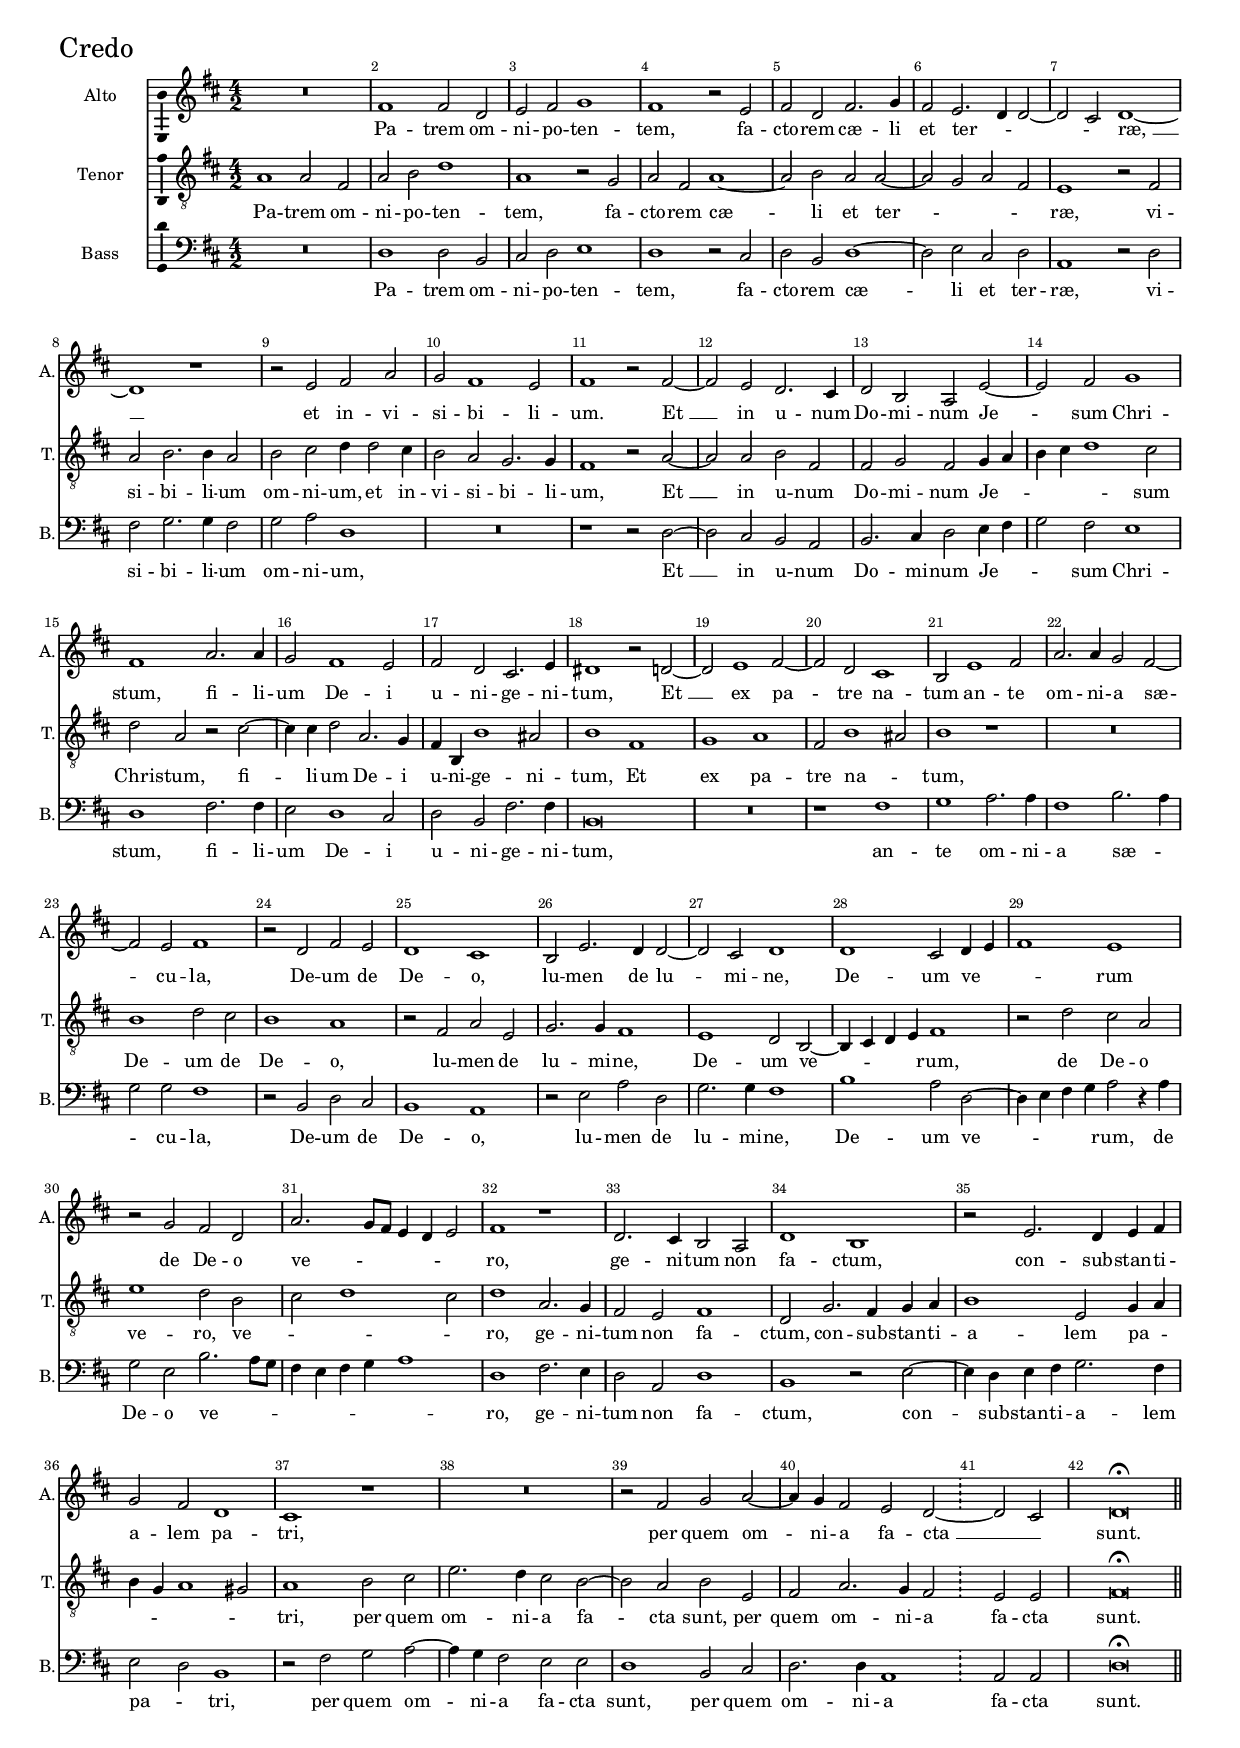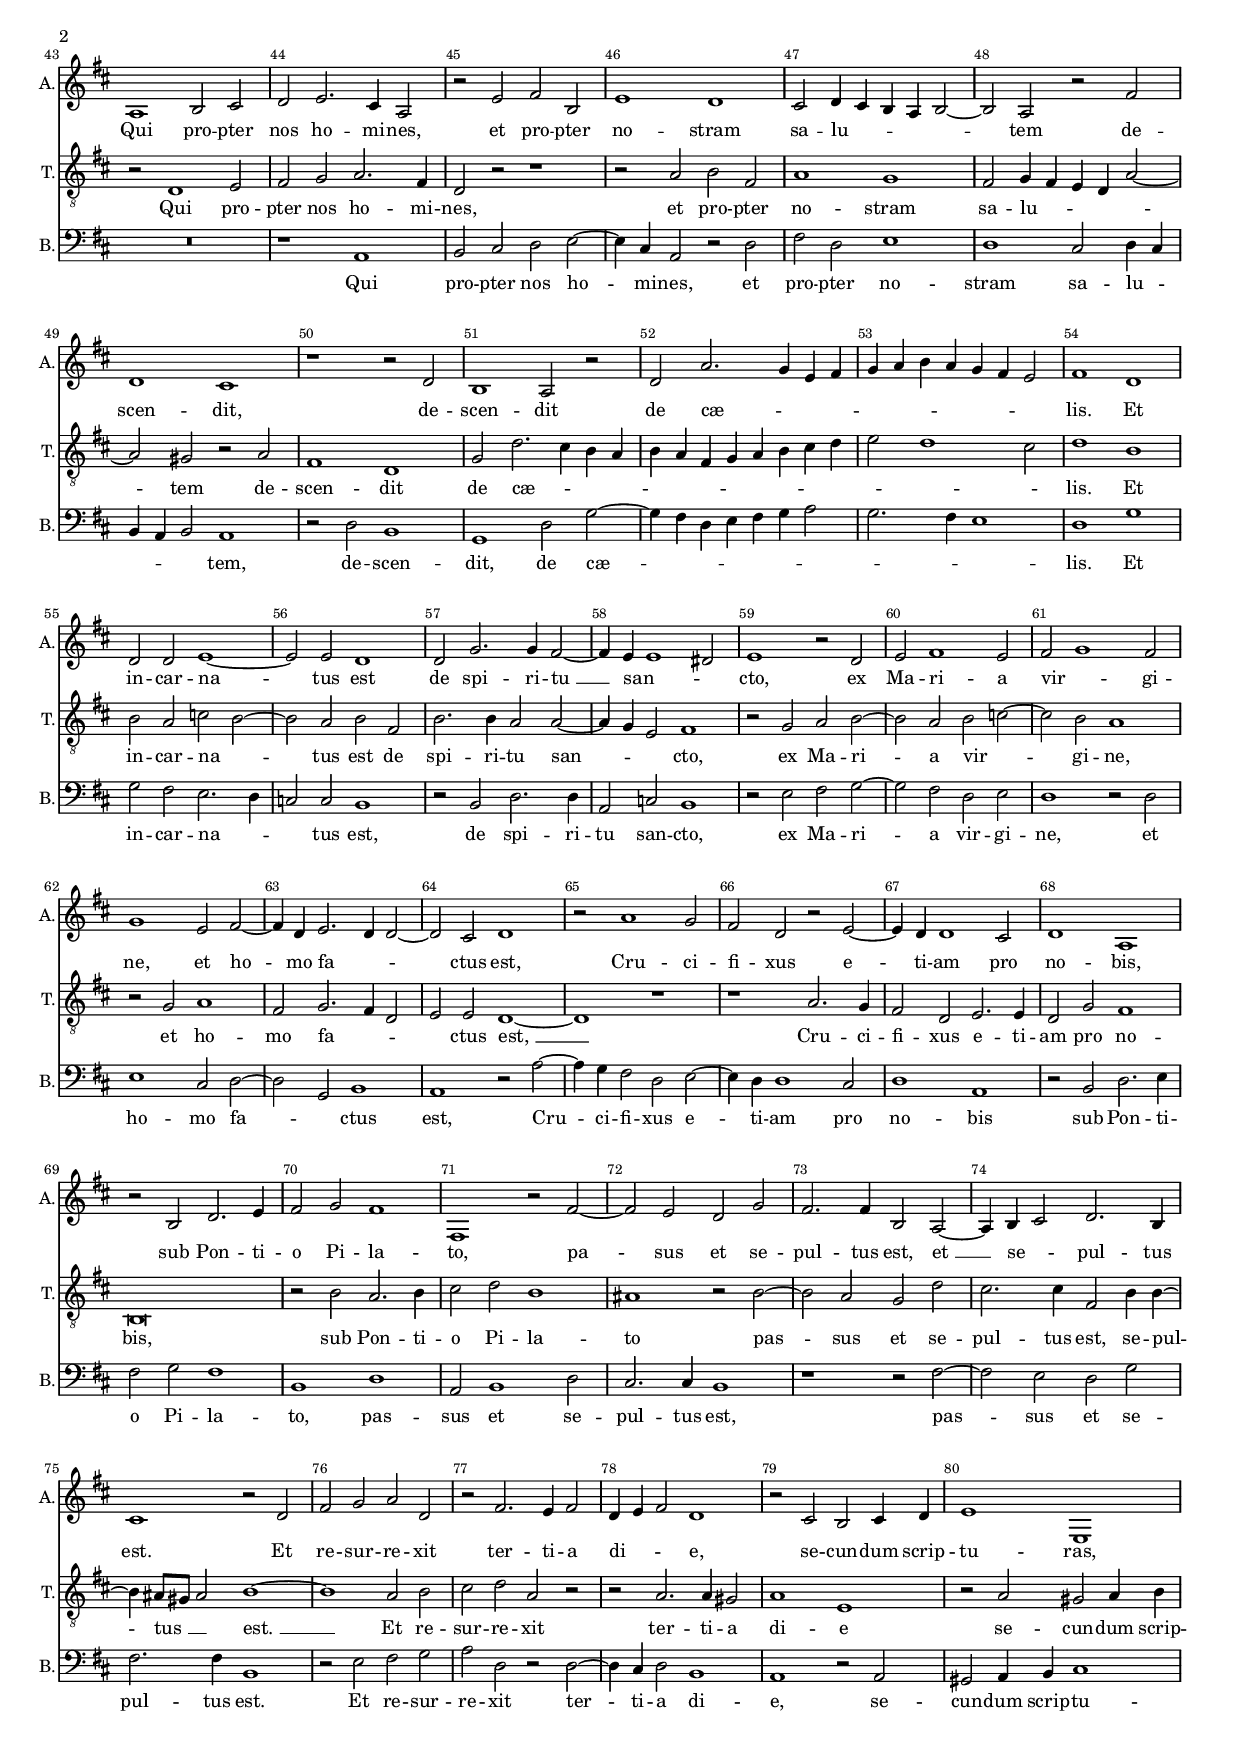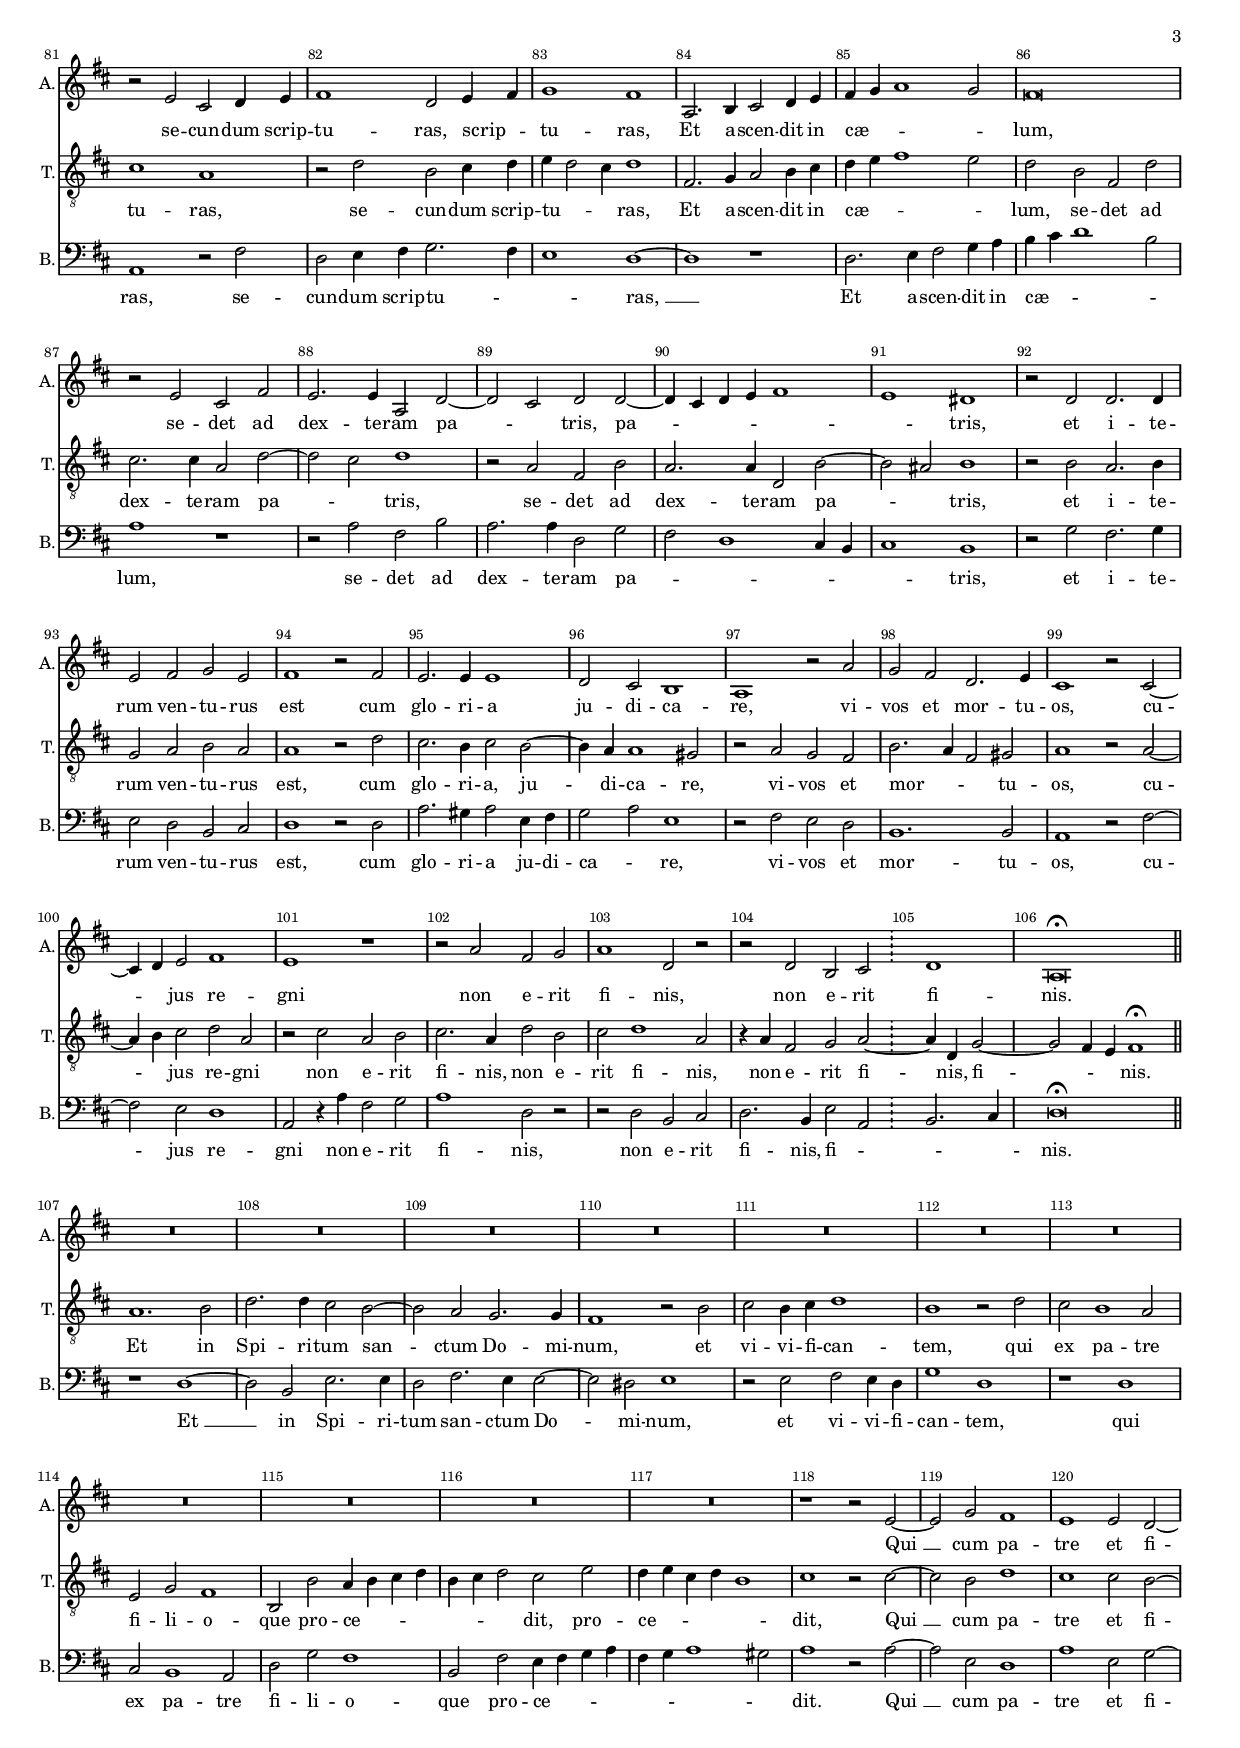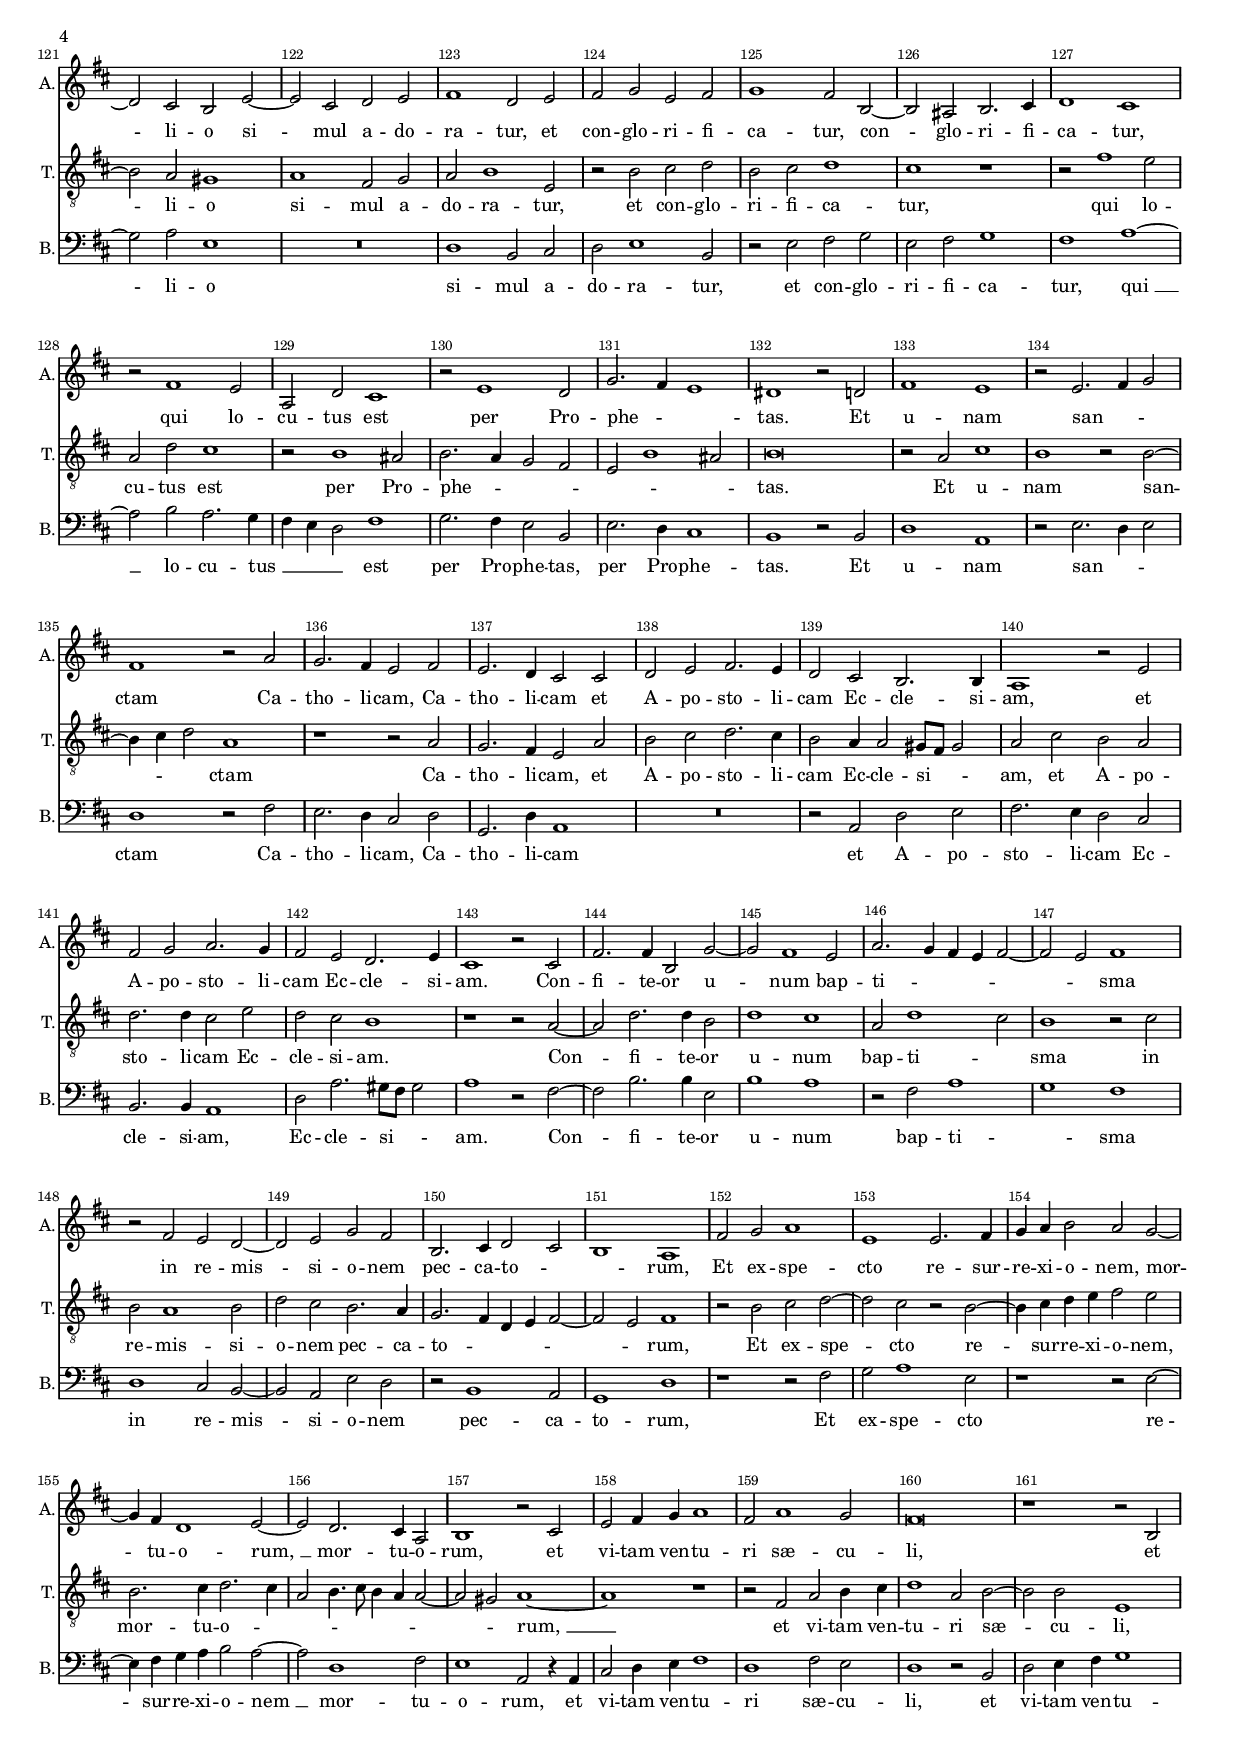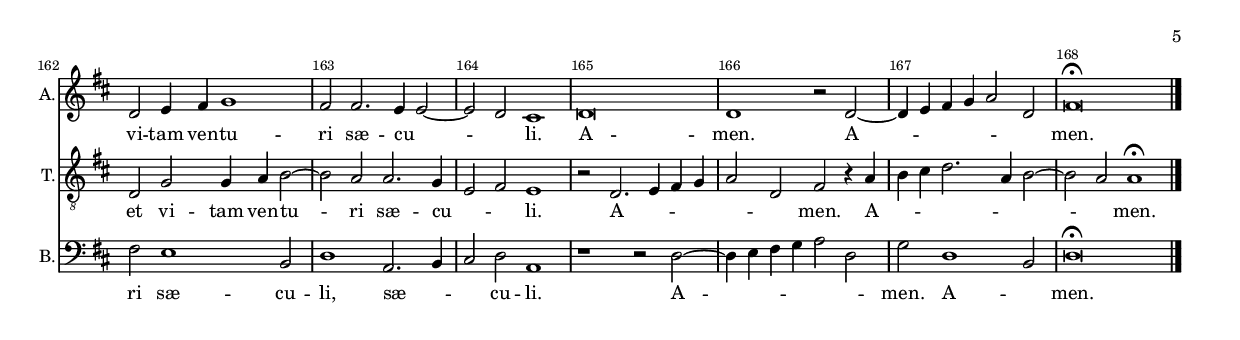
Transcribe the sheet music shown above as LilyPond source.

\version "2.18.2"

\include "common.ly"


credoAltoNotes =  \relative fis' {
  %\set Score.currentBarNumber = #11
  % Permit first bar number to be printed
  \bar ""
  \clef "treble" \key d \major \numericTimeSignature\time 4/2 
    R1*2 | % 1
    fis1 fis2 d2 | % 2
    e2 fis2 g1 | % 3
    fis1 r2 e2 | % 4
    fis2 d2 fis2. g4 | \barNumberCheck #6
    fis2 e2. d4 d2 ~ | % 12
    d2 cis2 d1 ~ | % 122
    d1 r1  | % 123
    r2 e2 fis2 a2 | % 124
    g2 fis1 e2 | % 125
    fis1 r2 fis2 ~ | % 126
    fis2 e2 d2. cis4 | % 127
    d2 b2 a2 e'2 ~ | % 128
    e2 fis2 g1 | % 129
    fis1 a2. a4  | \barNumberCheck #16
    g2 fis1 e2 | % 131
    fis2 d2 cis2. e4 | % 132
    dis1 r2 d2 ~ | % 133
    d2 e1 fis2 ~ | % 134
    fis2 d2 cis1 | % 135
    b2 e1 fis2 | % 136
    a2. a4 g2 fis2 ~ | % 137
    fis2 e2 fis1  | % 138
    r2 d2 fis2 e2 | % 139
    d1 cis1 | \barNumberCheck #26
    b2 e2. d4 d2 ~ | % 141
    d2 cis2 d1 | % 142
    d1 cis2 d4 e4 | % 143
    fis1 e1  | % 144
    r2 g2 fis2 d2 | % 145
    a'2. g8 [ fis8 ] e4 d4 e2 | % 146
    fis1 r1 | % 147
    d2. cis4 b2 a2 | % 148
    d1 b1 | % 149
    r2 e2. d4 e4 fis4  | \barNumberCheck #36
    g2 fis2 d1 | % 151
    cis1 r1 | % 152
    R1*2 | % 153
    r2 fis2 g2 a2 ~ | % 154
    a4 g4 fis2 e2 d2 ~ \bar "!" 
    % Original has a long bar and a d\breve
    \once \hide Staff.TimeSignature \time 2/2 
    d2 cis2  |
    \once \hide Staff.TimeSignature \time 4/2 
    d\breve ^\fermata \bar "||" \barNumberCheck #43 \break
    a1 b2 cis2 | % 158
    d2 e2. cis4 a2 | % 159
    r2 e'2 fis2 b,2 | \barNumberCheck #46
    e1 d1 | % 161
    cis2 d4 cis4 b4 a4 b2 ~ | % 162
    b2 a2 r2 fis'2  | % 163
    d1 cis1 | % 164
    r1 r2 d2 | % 165
    b1 a2 r2 | % 166
    d2 a'2. g4 e4 fis4 | % 167
    g4 a4 b4 a4 g4 fis4 e2 | % 168
    fis1 d1 | % 169
    d2 d2 e1 ~ | \barNumberCheck #56
    e2 e2 d1  | % 171
    d2 g2. g4 fis2 ~ | % 172
    fis4 e4 e1 dis2 | % 173
    e1 r2 d2 | % 174
    e2 fis1 e2 | % 175
    fis2 g1 fis2 | % 176
    g1 e2 fis2 ~ | % 177
    fis4 d4 e2. d4 d2 ~  | % 178
    d2 cis2 d1 | % 179
    r2 a'1 g2 | \barNumberCheck #66
    fis2 d2 r2 e2 ~ | % 181
    e4 d4 d1 cis2 | % 182
    d1 a1 | % 183
    r2 b2 d2. e4 | % 184
    fis2 g2 fis1  | % 185
    fis,1 r2 fis'2 ~ | % 186
    fis2 e2 d2 g2 | % 187
    fis2. fis4 b,2 a2 ~ | % 188
    a4 b4 cis2 d2. b4 | % 189
    cis1 r2 d2 | \barNumberCheck #76
    fis2 g2 a2 d,2  | % 191
    r2 fis2. e4 fis2 | % 192
    d4 e4 fis2 d1 | % 193
    r2 cis2 b2 cis4 d4 | % 194
    e1 e,1 | % 195
    r2 e'2 cis2 d4 e4  | % 196
    fis1 d2 e4 fis4 | % 197
    g1 fis1 | % 198
    a,2. b4 cis2 d4 e4 | % 199
    fis4 g4 a1 g2 | \barNumberCheck #86
    fis\breve  | % 201
    r2 e2 cis2 fis2 | % 202
    e2. e4 a,2 d2 ~ | % 203
    d2 cis2 d2 d2 ~ | % 204
    d4 cis4 d4 e4 fis1 | % 205
    e1 dis1 | % 206
    r2 d2 d2. d4 | % 207
    e2 fis2 g2 e2  | % 208
    fis1 r2 fis2 | % 209
    e2. e4 e1 | \barNumberCheck #96
    d2 cis2 b1 | % 211
    a1 r2 a'2 | % 212
    g2 fis2 d2. e4 | % 213
    cis1 r2 cis2 ~ | % 214
    cis4 d4 e2 fis1  | % 215
    e1 r1 | % 216
    r2 a2 fis2 g2 | % 217
    a1 d,2 r2 | % 218
    r2 d2 b2 cis2 \bar "!"
    \once \hide Staff.TimeSignature \time 2/2 
    d1 | \barNumberCheck #106
    \once \hide Staff.TimeSignature \time 4/2 
    a\breve ^\fermata \bar "||" \break
    R\breve*11  | \barNumberCheck #118
    r1 r2 e'2 ~ | % 233
    e2 g2 fis1 | % 234
    e1 e2 d2 ~ | % 235
    d2 cis2 b2 e2 ~ | % 236
    e2 cis2 d2 e2 | % 237
    fis1 d2 e2  | % 238
    fis2 g2 e2 fis2 | % 239
    g1 fis2 b,2 ~ | \barNumberCheck #126
    b2 ais2 b2. cis4 | % 241
    d1 cis1 | % 242
    r2 fis1 e2 | % 243
    a,2 d2 cis1 | % 244
    r2 e1 d2  | % 245
    g2. fis4 e1 | % 246
    dis1 r2 d2 | % 247
    fis1 e1 | % 248
    r2 e2. fis4 g2 | % 249
    fis1 r2 a2 | \barNumberCheck #136
    g2. fis4 e2 fis2 | % 251
    e2. d4 cis2 cis2 | % 252
    d2 e2 fis2. e4  | % 253
    d2 cis2 b2. b4 | % 254
    a1 r2 e'2 | % 255
    fis2 g2 a2. g4 | % 256
    fis2 e2 d2. e4 | % 257
    cis1 r2 cis2 | % 258
    fis2. fis4 b,2 g'2 ~ | % 259
    g2 fis1 e2 | \barNumberCheck #146
    a2. g4 fis4 e4 fis2 ~ | % 261
    fis2 e2 fis1 | % 262
    r2 fis2 e2 d2 ~ | % 263
    d2 e2 g2 fis2 | % 264
    b,2. cis4 d2 cis2 | % 265
    b1 a1 | % 266
    fis'2 g2 a1  | % 267
    e1 e2. fis4 | % 268
    g4 a4 b2 a2 g2 ~ | % 269
    g4 fis4 d1 e2 ~ | \barNumberCheck #156
    e2 d2. cis4 a2 | % 271
    b1 r2 cis2 | % 272
    e2 fis4 g4 a1  | % 273
    fis2 a1 g2 | % 274
    fis\breve | % 275
    r1 r2 b,2 | % 276
    d2 e4 fis4 g1 | % 277
    fis2 fis2. e4 e2 ~ | % 278
    e2 d2 cis1 | % 279
    d\breve  | \barNumberCheck #166
    d1 r2 d2 ~ | % 281
    d4 e4 fis4 g4 a2 d,2 | % 282
    fis\breve ^\fermata \bar "|."
}

credoAltoLyrics = \lyricmode { 
    Pa -- trem om -- ni -- po -- ten -- "tem," fa
    -- cto -- rem "cæ" -- li et ter -- _ _ _ "ræ, " __ et
    in -- vi -- si -- bi -- li -- "um." "Et " __ in u -- num Do -- mi --
    num Je -- sum Chri -- "stum," fi -- li -- um De -- i u -- ni -- ge
    -- ni -- "tum," "Et " __ ex pa -- tre na -- tum an -- te om -- ni --
    a "sæ" -- cu -- "la," De -- um de De -- "o," lu -- men de lu -- mi
    -- "ne," De -- um ve -- _ _ rum de De -- o ve -- _
    _ _ _ _ "ro," ge -- ni -- tum non fa -- "ctum," con --
    sub -- stan -- ti -- a -- lem pa -- "tri," per quem om -- ni -- a fa
    -- "cta " __ _ "sunt." Qui pro -- pter nos ho -- mi -- "nes,"
    et pro -- pter no -- stram sa -- lu -- _ _ _ _
    tem de -- scen -- "dit," de -- scen -- dit de "cæ" -- _ _
    _ _ _ _ _ _ _ _ "lis." Et in
    -- car -- na -- tus est de spi -- ri -- "tu " __ san -- _
    _ "cto," ex Ma -- ri -- a vir -- _ gi -- "ne," et ho -- mo
    fa -- _ _ ctus "est," Cru -- ci -- fi -- xus e -- ti -- am
    pro no -- "bis," sub Pon -- ti -- o Pi -- la -- "to," pa -- sus et
    se -- pul -- tus "est," "et " __ se -- _ pul -- tus "est." Et
    re -- sur -- re -- xit ter -- ti -- a di -- _ _ "e," se --
    cun -- dum scrip -- tu -- "ras," se -- cun -- dum scrip -- tu --
    "ras," scrip -- _ tu -- "ras," Et a -- scen -- dit in "cæ" --
    _ _ _ "lum," se -- det ad dex -- te -- ram pa --
    _ "tris," pa -- _ _ _ _ _ "tris," et i
    -- te -- rum ven -- tu -- rus est cum glo -- ri -- a ju -- di -- ca
    -- "re," vi -- vos et mor -- tu -- "os," cu -- _ jus re -- gni
    non e -- rit fi -- "nis," non e -- rit fi -- "nis." "Qui " __ cum pa
    -- tre et fi -- li -- o si -- mul a -- do -- ra -- "tur," et con --
    glo -- ri -- fi -- ca -- "tur," con -- glo -- ri -- fi -- ca --
    "tur," qui lo -- cu -- tus est per Pro -- phe -- _ _
    "tas." Et u -- nam san -- _ _ ctam Ca -- tho -- li --
    "cam," Ca -- tho -- li -- cam et A -- po -- sto -- li -- cam Ec --
    cle -- si -- "am," et A -- po -- sto -- li -- cam Ec -- cle -- si --
    "am." Con -- fi -- te -- or u -- num bap -- ti -- _ _
    _ _ _ sma in re -- mis -- si -- o -- nem pec -- ca --
    to -- _ _ "rum," Et ex -- spe -- cto re -- sur -- re -- xi
    -- o -- "nem," mor -- tu -- o -- "rum, " __ mor -- tu -- o -- "rum,"
    et vi -- tam ven -- tu -- ri "sæ" -- cu -- "li," et vi -- tam ven --
    tu -- ri "sæ" -- cu -- _ _ "li." A -- "men." A -- _
    _ _ _ _ "men."
}

credoTenorNotes =  \relative a {
    \clef "treble_8" \key d \major 
    \numericTimeSignature\time 4/2  
    a1 a2 fis2 | % 116
    a2 b2 d1 | % 117
    a1 r2 g2 | % 118
    a2 fis2 a1 ~ | % 119
    a2 b2 a2 a2 ~ | \barNumberCheck #6
    a2 g2 a2 fis2 | % 121
    e1 r2 fis2 | % 122
    a2 b2. b4 a2 | % 123
    b2 cis2 d4 d2 cis4 | % 124
    b2 a2 g2. g4 | % 125
    fis1 r2 a2 ~ | % 126
    a2 a2 b2 fis2 | % 127
    fis2 g2 fis2 g4 a4 | % 128
    b4 cis4 d1 cis2 | % 129
    d2 a2 r2 cis2 ~  | \barNumberCheck #16
    cis4 cis4 d2 a2. g4 | % 131
    fis4 b,4 b'1 ais2 | % 132
    b1 fis1 | % 133
    g1 a1 | % 134
    fis2 b1 ais2 | % 135
    b1 r1 | % 136
    R1*2 | % 137
    b1 d2 cis2  | % 138
    b1 a1 | % 139
    r2 fis2 a2 e2 | \barNumberCheck #26
    g2. g4 fis1 | % 141
    e1 d2 b2 ~ | % 142
    b4 cis4 d4 e4 fis1 | % 143
    r2 d'2 cis2 a2  | % 144
    e'1 d2 b2 | % 145
    cis2 d1 cis2 | % 146
    d1 a2. g4 | % 147
    fis2 e2 fis1 | % 148
    d2 g2. fis4 g4 a4 | % 149
    b1 e,2 g4 a4  | \barNumberCheck #36
    b4 g4 a1 gis2 | % 151
    a1 b2 cis2 | % 152
    e2. d4 cis2 b2 ~ | % 153
    b2 a2 b2 e,2 | % 154
    fis2 a2. g4 fis2 \bar "!"
    \once \hide Staff.TimeSignature \time 2/2 
    e2 e2 |
    % Original has a long bar and a fis\breve
    \once \hide Staff.TimeSignature \time 4/2 
    fis \breve ^\fermata \bar "||"  \barNumberCheck #43
    r2 d1 e2 | % 158
    fis2 g2 a2. fis4 | % 159
    d2 r2 r1 | \barNumberCheck #46
    r2 a'2 b2 fis2 | % 161
    a1 g1 | % 162
    fis2 g4 fis4 e4 d4 a'2 ~  | % 163
    a2 gis2 r2 a2 | % 164
    fis1 d1 | % 165
    g2 d'2. cis4 b4 a4 | % 166
    b4 a4 fis4 g4 a4 b4 cis4 d4 | % 167
    e2 d1 cis2 | % 168
    d1 b1 | % 169
    b2 a2 c2 b2 ~ | \barNumberCheck #56
    b2 a2 b2 fis2  | % 171
    b2. b4 a2 a2 ~ | % 172
    a4 g4 e2 fis1 | % 173
    r2 g2 a2 b2 ~ | % 174
    b2 a2 b2 c2 ~ | % 175
    c2 b2 a1 | % 176
    r2 g2 a1 | % 177
    fis2 g2. fis4 d2  | % 178
    e2 e2 d1 ~ | % 179
    d1 r1 | \barNumberCheck #66
    r1 a'2. g4 | % 181
    fis2 d2 e2. e4 | % 182
    d2 g2 fis1 | % 183
    b,\breve | % 184
    r2 b'2 a2. b4  | % 185
    cis2 d2 b1 | % 186
    ais1 r2 b2 ~ | % 187
    b2 a2 g2 d'2 | % 188
    cis2. cis4 fis,2 b4 b4 ~ | % 189
    b4 ais8 [ gis8 ] ais2 b1 ~ | \barNumberCheck #76
    b1 a2 b2 | % 191
    cis2 d2 a2 r2 | % 192
    r2 a2. a4 gis2 | % 193
    a1 e1 | % 194
    r2 a2 gis2 a4 b4 | % 195
    cis1 a1  | % 196
    r2 d2 b2 cis4 d4 | % 197
    e4 d2 cis4 d1 | % 198
    fis,2. g4 a2 b4 cis4 | % 199
    d4 e4 fis1 e2 | \barNumberCheck #86
    d2 b2 fis2 d'2  | % 201
    cis2. cis4 a2 d2 ~ | % 202
    d2 cis2 d1 | % 203
    r2 a2 fis2 b2 | % 204
    a2. a4 d,2 b'2 ~ | % 205
    b2 ais2 b1 | % 206
    r2 b2 a2. b4 | % 207
    g2 a2 b2 a2  | % 208
    a1 r2 d2 | % 209
    cis2. b4 cis2 b2 ~ | \barNumberCheck #96
    b4 a4 a1 gis2 | % 211
    r2 a2 g2 fis2 | % 212
    b2. a4 fis2 gis2 | % 213
    a1 r2 a2 ~ | % 214
    a4 b4 cis2 d2 a2  | % 215
    r2 cis2 a2 b2 | % 216
    cis2. a4 d2 b2 | % 217
    cis2 d1 a2 | % 104
    r4 a4 fis2 g2 a2 ~ \bar "!"
    \once \hide Staff.TimeSignature \time 2/2 
    a4 d,4 g2 ~ |
    \once \hide Staff.TimeSignature \time 4/2 
    g2 fis4 e4
    fis1 ^\fermata \bar "||" \barNumberCheck #107
    a1. b2 | \barNumberCheck #108
    d2. d4 cis2 b2 ~ | % 223
    b2 a2 g2. g4 | % 224
    fis1 r2 b2 | % 225
    cis2 b4 cis4 d1 | % 226
    b1 r2 d2 | % 227
    cis2 b1 a2 | % 228
    e2 g2 fis1 | % 229
    b,2 b'2 a4 b4 cis4 d4  | \barNumberCheck #116
    b4 cis4 d2 cis2 e2 | % 231
    d4 e4 cis4 d4 b1 | % 232
    cis1 r2 cis2 ~ | % 233
    cis2 b2 d1 | % 234
    cis1 cis2 b2 ~ | % 235
    b2 a2 gis1 | % 236
    a1 fis2 g2 | % 237
    a2 b1 e,2  | % 238
    r2 b'2 cis2 d2 | % 239
    b2 cis2 d1 | \barNumberCheck #126
    cis1 r1 | % 241
    r2 fis1 e2 | % 242
    a,2 d2 cis1 | % 243
    r2 b1 ais2 | % 244
    b2. a4 g2 fis2  | % 245
    e2 b'1 ais2 | % 246
    b\breve | % 247
    r2 a2 cis1 | % 248
    b1 r2 b2 ~ | % 249
    b4 cis4 d2 a1 | \barNumberCheck #136
    r1 r2 a2 | % 251
    g2. fis4 e2 a2 | % 252
    b2 cis2 d2. cis4  | % 253
    b2 a4 a2 gis8 [ fis8 ] gis2 | % 254
    a2 cis2 b2 a2 | % 255
    d2. d4 cis2 e2 | % 256
    d2 cis2 b1 | % 257
    r1 r2 a2 ~ | % 258
    a2 d2. d4 b2 | % 259
    d1 cis1 | \barNumberCheck #146
    a2 d1 cis2 | % 261
    b1 r2 cis2 | % 262
    b2 a1 b2 | % 263
    d2 cis2 b2. a4 | % 264
    g2. fis4 d4 e4 fis2 ~ | % 265
    fis2 e2 fis1 | % 266
    r2 b2 cis2 d2 ~  | % 267
    d2 cis2 r2 b2 ~ | % 268
    b4 cis4 d4 e4 fis2 e2 | % 269
    b2. cis4 d2. cis4 | \barNumberCheck #156
    a2 b4. cis8 b4 a4 a2 ~ | % 271
    a2 gis2 a1 ~ | % 272
    a1 r1  | % 273
    r2 fis2 a2 b4 cis4 | % 274
    d1 a2 b2 ~ | % 275
    b2 b2 e,1 | % 276
    d2 g2 g4 a4 b2 ~ | % 277
    b2 a2 a2. g4 | % 278
    e2 fis2 e1 | % 279
    r2 d2. e4 fis4 g4  | \barNumberCheck #166
    a2 d,2 fis2 r4 a4 | % 281
    b4 cis4 d2. a4 b2 ~ | % 282
    b2 a2 a1 ^\fermata \bar "|."}

credoTenorLyrics = \lyricmode { 
    Pa -- trem om -- ni -- po -- ten -- "tem," fa -- cto
    -- rem "cæ" -- li et ter -- _ _ _ "ræ," vi -- si --
    bi -- li -- um om -- ni -- "um," et in -- vi -- si -- bi -- li --
    "um," "Et " __ in u -- num Do -- mi -- num Je -- _ _
    _ _ sum Chri -- "stum," fi -- li -- um De -- i u -- ni --
    ge -- ni -- "tum," Et ex pa -- tre na -- _ "tum," De -- um de
    De -- "o," lu -- men de lu -- mi -- "ne," De -- um ve -- _
    _ _ "rum," de De -- o ve -- "ro," ve -- _ _
    _ "ro," ge -- ni -- tum non fa -- "ctum," con -- sub -- stan --
    ti -- a -- lem pa -- _ _ _ _ _ "tri," per
    quem om -- ni -- a fa -- cta "sunt," per quem om -- ni -- a fa --
    cta "sunt." Qui pro -- pter nos ho -- mi -- "nes," et pro -- pter no
    -- stram sa -- lu -- _ _ _ _ tem de -- scen --
    dit de "cæ" -- _ _ _ _ _ _ _
    _ _ _ _ _ _ _ "lis." Et in -- car
    -- na -- _ tus est de spi -- ri -- tu san -- _ _
    "cto," ex Ma -- ri -- a vir -- _ gi -- "ne," et ho -- mo fa --
    _ _ _ ctus "est, " __ Cru -- ci -- fi -- xus e -- ti
    -- am pro no -- "bis," sub Pon -- ti -- o Pi -- la -- to pas -- sus
    et se -- pul -- tus "est," se -- pul -- "tus " __ _ _ "est. " __
    Et re -- sur -- re -- xit ter -- ti -- a di -- e se -- cun -- dum
    scrip -- tu -- "ras," se -- cun -- dum scrip -- tu -- _ _
    "ras," Et a -- scen -- dit in "cæ" -- _ _ _ "lum," se
    -- det ad dex -- te -- ram pa -- _ "tris," se -- det ad dex --
    te -- ram pa -- _ "tris," et i -- te -- rum ven -- tu -- rus
    "est," cum glo -- ri -- "a," ju -- di -- ca -- "re," vi -- vos et
    mor -- _ _ tu -- "os," cu -- _ jus re -- gni non e --
    rit fi -- "nis," non e -- rit fi -- "nis," non e -- rit fi -- "nis,"
    fi -- _ _ "nis." Et in Spi -- ri -- tum san -- ctum Do --
    mi -- "num," et vi -- vi -- fi -- can -- "tem," qui ex pa -- tre fi
    -- li -- o -- que pro -- ce -- _ _ _ _ _
    _ "dit," pro -- ce -- _ _ _ _ "dit," "Qui "
    __ cum pa -- tre et fi -- li -- o si -- mul a -- do -- ra -- "tur,"
    et con -- glo -- ri -- fi -- ca -- "tur," qui lo -- cu -- tus est
    per Pro -- phe -- _ _ _ _ _ _ "tas."
    Et u -- nam san -- _ _ ctam Ca -- tho -- li -- "cam," et A
    -- po -- sto -- li -- cam Ec -- cle -- si -- _ _ "am," et A -- po
    -- sto -- li -- cam Ec -- cle -- si -- "am." Con -- fi -- te -- or u
    -- num bap -- ti -- _ sma in re -- mis -- si -- o -- nem pec --
    ca -- to -- _ _ _ _ _ "rum," Et ex -- spe
    -- cto re -- sur -- re -- xi -- o -- "nem," mor -- tu -- o -- _
    _ _ _ _ _ _ _ "rum, " __ et vi --
    tam ven -- tu -- ri "sæ" -- cu -- "li," et vi -- tam ven -- tu -- ri
    "sæ" -- cu -- _ _ "li." A -- _ _ _ _
    _ "men." A -- _ _ _ _ _ _ "men."
}

credoBassNotes =  \relative d {
    \clef "bass" \key d \major
    \numericTimeSignature
    \time 4/2  R1*2 | % 116
    d1 d2 b2 | % 117
    cis2 d2 e1 | % 118
    d1 r2 cis2 | % 119
    d2 b2 d1 ~ | \barNumberCheck #6
    d2 e2 cis2 d2 | % 121
    a1 r2 d2 | % 122
    fis2 g2. g4 fis2 | % 123
    g2 a2 d,1 | % 124
    R1*2 | % 125
    r1 r2 d2 ~ | % 126
    d2 cis2 b2 a2 | % 127
    b2. cis4 d2 e4 fis4 | % 128
    g2 fis2 e1 | % 129
    d1 fis2. fis4  | \barNumberCheck #16
    e2 d1 cis2 | % 131
    d2 b2 fis'2. fis4 | % 132
    b,\breve | % 133
    R1*2 | % 134
    r1 fis'1 | % 135
    g1 a2. a4 | % 136
    fis1 b2. a4 | % 137
    g2 g2 fis1  | % 138
    r2 b,2 d2 cis2 | % 139
    b1 a1 | \barNumberCheck #26
    r2 e'2 a2 d,2 | % 141
    g2. g4 fis1 | % 142
    b1 a2 d,2 ~ | % 143
    d4 e4 fis4 g4 a2 r4 a4  | % 144
    g2 e2 b'2. a8 [ g8 ] | % 145
    fis4 e4 fis4 g4 a1 | % 146
    d,1 fis2. e4 | % 147
    d2 a2 d1 | % 148
    b1 r2 e2 ~ | % 149
    e4 d4 e4 fis4 g2. fis4  | \barNumberCheck #36
    e2 d2 b1 | % 151
    r2 fis'2 g2 a2 ~ | % 152
    a4 g4 fis2 e2 e2 | % 153
    d1 b2 cis2 | % 154
    d2. d4 a1 \bar "!"
    \once \hide Staff.TimeSignature \time 2/2 
    a2 a2 |
    \once \hide Staff.TimeSignature \time 4/2 
    d\breve ^\fermata \bar "||" \barNumberCheck #43
    | % 157
    R1*2 | % 158
    r1 a1 | % 159
    b2 cis2 d2 e2 ~ | 
    e4 cis4 a2 r2 d2 | % 161
    fis2 d2 e1 | % 162
    d1 cis2 d4 cis4  | % 163
    b4 a4 b2 a1 | % 164
    r2 d2 b1 | % 165
    g1 d'2 g2 ~ | % 166
    g4 fis4 d4 e4 fis4 g4 a2 | % 167
    g2. fis4 e1 | % 168
    d1 g1 | % 169
    g2 fis2 e2. d4 | \barNumberCheck #56
    c2 c2 b1  | % 171
    r2 b2 d2. d4 | % 172
    a2 c2 b1 | % 173
    r2 e2 fis2 g2 ~ | % 174
    g2 fis2 d2 e2 | % 175
    d1 r2 d2 | % 176
    e1 cis2 d2 ~ | % 177
    d2 g,2 b1  | % 178
    a1 r2 a'2 ~ | % 179
    a4 g4 fis2 d2 e2 ~ | \barNumberCheck #66
    e4 d4 d1 cis2 | % 181
    d1 a1 | % 182
    r2 b2 d2. e4 | % 183
    fis2 g2 fis1 | % 184
    b,1 d1  | % 185
    a2 b1 d2 | % 186
    cis2. cis4 b1 | % 187
    r1 r2 fis'2 ~ | % 188
    fis2 e2 d2 g2 | % 189
    fis2. fis4 b,1 | \barNumberCheck #76
    r2 e2 fis2 g2 | % 191
    a2 d,2 r2 d2 ~ | % 192
    d4 cis4 d2 b1 | % 193
    a1 r2 a2 | % 194
    gis2 a4 b4 cis1 | % 195
    a1 r2 fis'2  | % 196
    d2 e4 fis4 g2. fis4 | % 197
    e1 d1 ~ | % 198
    d1 r1 | % 199
    d2. e4 fis2 g4 a4 | \barNumberCheck #86
    b4 cis4 d1 b2  | % 201
    a1 r1 | % 202
    r2 a2 fis2 b2 | % 203
    a2. a4 d,2 g2 | % 204
    fis2 d1 cis4 b4 | % 205
    cis1 b1 | % 206
    r2 g'2 fis2. g4 | % 207
    e2 d2 b2 cis2  | % 208
    d1 r2 d2 | % 209
    a'2. gis4 a2 e4 fis4 | \barNumberCheck #96
    g2 a2 e1 | % 211
    r2 fis2 e2 d2 | % 212
    b1. b2 | % 213
    a1 r2 fis'2 ~ | % 214
    fis2 e2 d1  | % 215
    a2 r4 a'4 fis2 g2 | % 216
    a1 d,2 r2 | % 217
    r2 d2 b2 cis2 | % 218
    d2. b4 e2 a,2 \bar "!"
    \once \hide Staff.TimeSignature \time 2/2 
    b2. cis4  |
    \once \hide Staff.TimeSignature \time 4/2 
    d\breve ^\fermata \bar "||" \barNumberCheck #107
    r1 d1 ~ | % 222
    d2 b2 e2. e4 | % 223
    d2 fis2. e4 e2 ~ | % 224
    e2 dis2 e1 | % 225
    r2 e2 fis2 e4 d4 | % 226
    g1 d1 | % 227
    r1 d1 | % 228
    cis2 b1 a2 | % 229
    d2 g2 fis1  | \barNumberCheck #116
    b,2 fis'2 e4 fis4 g4 a4 | % 231
    fis4 g4 a1 gis2 | % 232
    a1 r2 a2 ~ | % 233
    a2 e2 d1 | % 234
    a'1 e2 g2 ~ | % 235
    g2 a2 e1 | % 236
    R1*2 | % 237
    d1 b2 cis2  | % 238
    d2 e1 b2 | % 239
    r2 e2 fis2 g2 | \barNumberCheck #126
    e2 fis2 g1 | % 241
    fis1 a1 ~ | % 242
    a2 b2 a2. g4 | % 243
    fis4 e4 d2 fis1 | % 244
    g2. fis4 e2 b2  | % 245
    e2. d4 cis1 | % 246
    b1 r2 b2 | % 247
    d1 a1 | % 248
    r2 e'2. d4 e2 | % 249
    d1 r2 fis2 | \barNumberCheck #136
    e2. d4 cis2 d2 | % 251
    g,2. d'4 a1 | % 252
    R1*2  | % 253
    r2 a2 d2 e2 | % 254
    fis2. e4 d2 cis2 | % 255
    b2. b4 a1 | % 256
    d2 a'2. gis8 [ fis8 ] gis2 | % 257
    a1 r2 fis2 ~ | % 258
    fis2 b2. b4 e,2 | % 259
    b'1 a1 | \barNumberCheck #146
    r2 fis2 a1 | % 261
    g1 fis1 | % 262
    d1 cis2 b2 ~ | % 263
    b2 a2 e'2 d2 | % 264
    r2 b1 a2 | % 265
    g1 d'1 | % 266
    r1 r2 fis2  | % 267
    g2 a1 e2 | % 268
    r1 r2 e2 ~ | % 269
    e4 fis4 g4 a4 b2 a2 ~ | \barNumberCheck #156
    a2 d,1 fis2 | % 271
    e1 a,2 r4 a4 | % 272
    cis2 d4 e4 fis1  | % 273
    d1 fis2 e2 | % 274
    d1 r2 b2 | % 275
    d2 e4 fis4 g1 | % 276
    fis2 e1 b2 | % 277
    d1 a2. b4 | % 278
    cis2 d2 a1 | % 279
    r1 r2 d2 ~  | \barNumberCheck #166
    d4 e4 fis4 g4 a2 d,2 | % 281
    g2 d1 b2 | % 282
    d\breve ^\fermata \bar "|."
}

credoBassLyrics = \lyricmode { 
    Pa -- trem om -- ni -- po -- ten -- "tem," fa -- cto -- rem "cæ" -- li
    et ter -- "ræ," vi -- si -- bi -- li -- um om -- ni -- "um," "Et "
    __ in u -- num Do -- mi -- num Je -- _ _ sum Chri --
    "stum," fi -- li -- um De -- i u -- ni -- ge -- ni -- "tum," an --
    te om -- ni -- a "sæ" -- _ _ cu -- "la," De -- um de De --
    "o," lu -- men de lu -- mi -- "ne," De -- um ve -- _ _
    _ "rum," de De -- o ve -- _ _ _ _ _ _ _ "ro," 
    ge -- ni -- tum non fa -- "ctum," con -- sub -- stan --
    ti -- a -- lem pa -- _ "tri," per quem om -- ni -- a fa -- cta
    "sunt," per quem om -- ni -- a fa -- cta "sunt." Qui pro -- pter nos
    ho -- mi -- "nes," et pro -- pter no -- stram sa -- lu -- _
    _ _ _ "tem," de -- scen -- "dit," de "cæ" -- _
    _ _ _ _ _ _ _ _ "lis." Et in
    -- car -- na -- _ _ tus "est," de spi -- ri -- tu san --
    "cto," ex Ma -- ri -- a vir -- gi -- "ne," et ho -- mo fa -- _
    ctus "est," Cru -- ci -- fi -- xus e -- ti -- am pro no -- bis sub
    Pon -- ti -- o Pi -- la -- "to," pas -- sus et se -- pul -- tus
    "est," pas -- sus et se -- pul -- tus "est." Et re -- sur -- re --
    xit ter -- ti -- a di -- "e," se -- cun -- dum scrip -- tu -- "ras,"
    se -- cun -- dum scrip -- tu -- _ _ "ras, " __ Et a --
    scen -- dit in "cæ" -- _ _ _ "lum," se -- det ad dex
    -- te -- ram pa -- _ _ _ _ _ "tris," et i
    -- te -- rum ven -- tu -- rus "est," cum glo -- ri -- a ju -- di --
    ca -- _ "re," vi -- vos et mor -- tu -- "os," cu -- jus re --
    gni non e -- rit fi -- "nis," non e -- rit fi -- "nis," fi -- _
    _ _ "nis." "Et " __ in Spi -- ri -- tum san -- ctum Do --
    mi -- "num," et vi -- vi -- fi -- can -- "tem," qui ex pa -- tre fi
    -- li -- o -- que pro -- ce -- _ _ _ _ _
    _ _ "dit." "Qui " __ cum pa -- tre et fi -- li -- o si --
    mul a -- do -- ra -- "tur," et con -- glo -- ri -- fi -- ca --
    "tur," "qui " __ lo -- cu -- "tus " __ _ _ _ est per
    Pro -- phe -- "tas," per Pro -- phe -- "tas." Et u -- nam san --
    _ _ ctam Ca -- tho -- li -- "cam," Ca -- tho -- li -- cam
    et A -- po -- sto -- li -- cam Ec -- cle -- si -- "am," Ec -- cle --
    si -- _ _ "am." Con -- fi -- te -- or u -- num bap -- ti --
    _ sma in re -- mis -- si -- o -- nem pec -- ca -- to -- "rum,"
    Et ex -- spe -- cto re -- sur -- re -- xi -- o -- "nem " __ mor --
    tu -- o -- "rum," et vi -- tam ven -- tu -- ri "sæ" -- cu -- "li,"
    et vi -- tam ven -- tu -- ri "sæ" -- cu -- "li," "sæ" -- _
    _ cu -- "li." A -- _ _ _ _ _ "men." A
    -- _ "men." 
}


%
% Kyrie
%
\bookpart {
  \score {
    <<
        \new Staff <<
            \set Staff.instrumentName = "Alto"
            \set Staff.shortInstrumentName = "A."
            \context Staff << 
                \context Voice = "credoAlto" { \credoAltoNotes }
                \new Lyrics \lyricsto "credoAlto" \credoAltoLyrics
                >>
            >>
        
        \new Staff <<
            \set Staff.instrumentName = "Tenor"
            \set Staff.shortInstrumentName = "T."
            \context Staff << 
                \context Voice = "credoTenor" { \credoTenorNotes }
                \new Lyrics \lyricsto "credoTenor" \credoTenorLyrics
                >>
            >>
        
        \new Staff <<
            \set Staff.instrumentName = "Bass"
            \set Staff.shortInstrumentName = "B."
            \context Staff << 
                \context Voice = "credoBass" { \credoBassNotes }
                \new Lyrics \lyricsto "credoBass" \credoBassLyrics
                >>
            >>
        
    >>
  \header { 
    piece = \markup{\fontsize #4 "Credo"} }
    \layout {
      ragged-right = ##f
      \override Score.BarNumber.break-visibility = ##(#f #t #t)
      \context {\Staff 
        \consists Ambitus_engraver 
      }
    }
    % To create MIDI output, uncomment the following line:
    \midi { \tempo 2 = 90 }
  }
}
